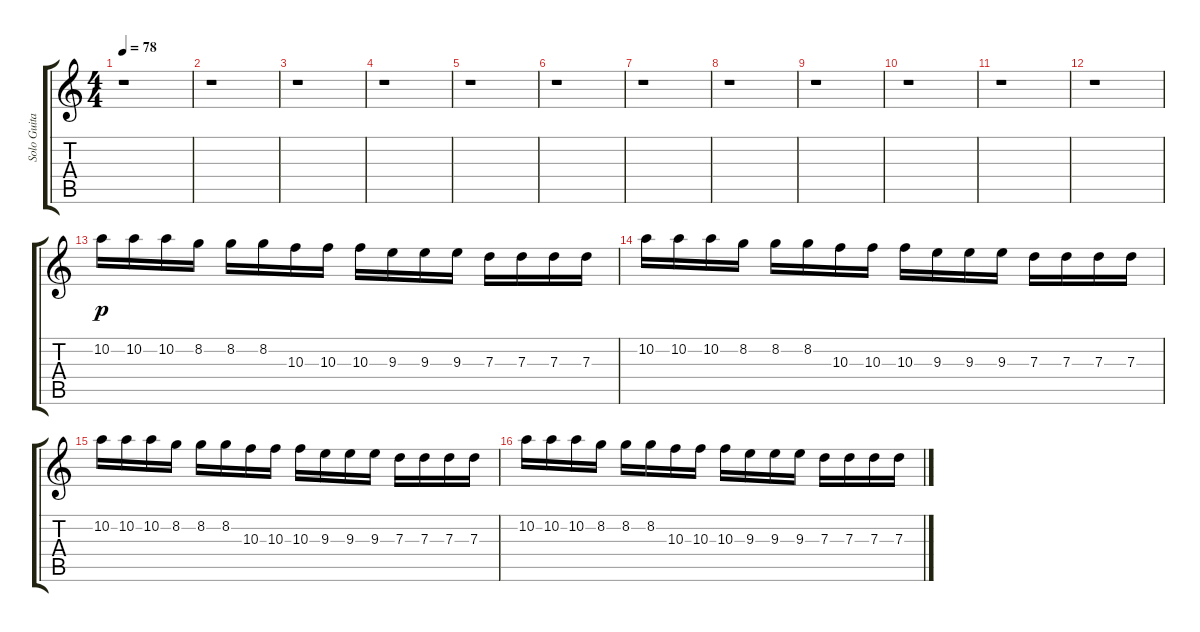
\track ("Solo Guitar" "Solo Guita") {instrument distortionguitar}
\staff {score tabs}
\tuning (E4 B3 G3 D3 A2 E2) {hide}
\ts (4 4)
\tempo 78
\clef g2
\ks c
r.1{dy p instrument distortionguitar} |
r.1 |
r.1 |
r.1 |
r.1 |
r.1 |
r.1 |
r.1 |
r.1 |
r.1 |
r.1 |
r.1 |
10.2.16 10.2.16 10.2.16 8.2.16 8.2.16 8.2.16 10.3.16 10.3.16 10.3.16 9.3.16 9.3.16 9.3.16 7.3.16 7.3.16 7.3.16 7.3.16 |
10.2.16 10.2.16 10.2.16 8.2.16 8.2.16 8.2.16 10.3.16 10.3.16 10.3.16 9.3.16 9.3.16 9.3.16 7.3.16 7.3.16 7.3.16 7.3.16 |
10.2.16 10.2.16 10.2.16 8.2.16 8.2.16 8.2.16 10.3.16 10.3.16 10.3.16 9.3.16 9.3.16 9.3.16 7.3.16 7.3.16 7.3.16 7.3.16 |
10.2.16 10.2.16 10.2.16 8.2.16 8.2.16 8.2.16 10.3.16 10.3.16 10.3.16 9.3.16 9.3.16 9.3.16 7.3.16 7.3.16 7.3.16 7.3.16
